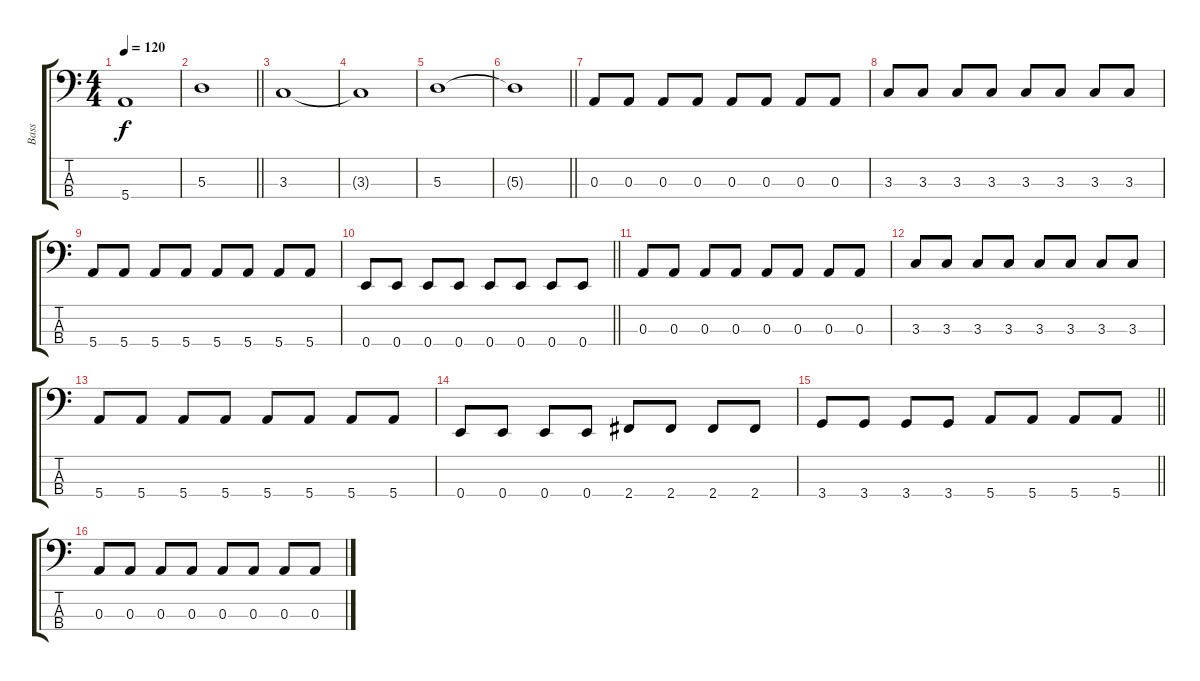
\track ("Bass" "Bass") {instrument electricbassfinger}
\staff {score tabs}
\tuning (G2 D2 A1 E1) {hide}
\ts (4 4)
\tempo 120
\clef f4
\ks c
5.4.1{dy f} |
\barLineRight lightlight
5.3.1 |
3.3.1 |
3.3{t}.1 |
5.3.1 |
\barLineRight lightlight
5.3{t}.1 |
0.3.8 0.3.8 0.3.8 0.3.8 0.3.8 0.3.8 0.3.8 0.3.8 |
3.3.8 3.3.8 3.3.8 3.3.8 3.3.8 3.3.8 3.3.8 3.3.8 |
5.4.8 5.4.8 5.4.8 5.4.8 5.4.8 5.4.8 5.4.8 5.4.8 |
\barLineRight lightlight
0.4.8 0.4.8 0.4.8 0.4.8 0.4.8 0.4.8 0.4.8 0.4.8 |
0.3.8 0.3.8 0.3.8 0.3.8 0.3.8 0.3.8 0.3.8 0.3.8 |
3.3.8 3.3.8 3.3.8 3.3.8 3.3.8 3.3.8 3.3.8 3.3.8 |
5.4.8 5.4.8 5.4.8 5.4.8 5.4.8 5.4.8 5.4.8 5.4.8 |
0.4.8 0.4.8 0.4.8 0.4.8 2.4.8 2.4.8 2.4.8 2.4.8 |
\barLineRight lightlight
3.4.8 3.4.8 3.4.8 3.4.8 5.4.8 5.4.8 5.4.8 5.4.8 |
0.3.8 0.3.8 0.3.8 0.3.8 0.3.8 0.3.8 0.3.8 0.3.8
